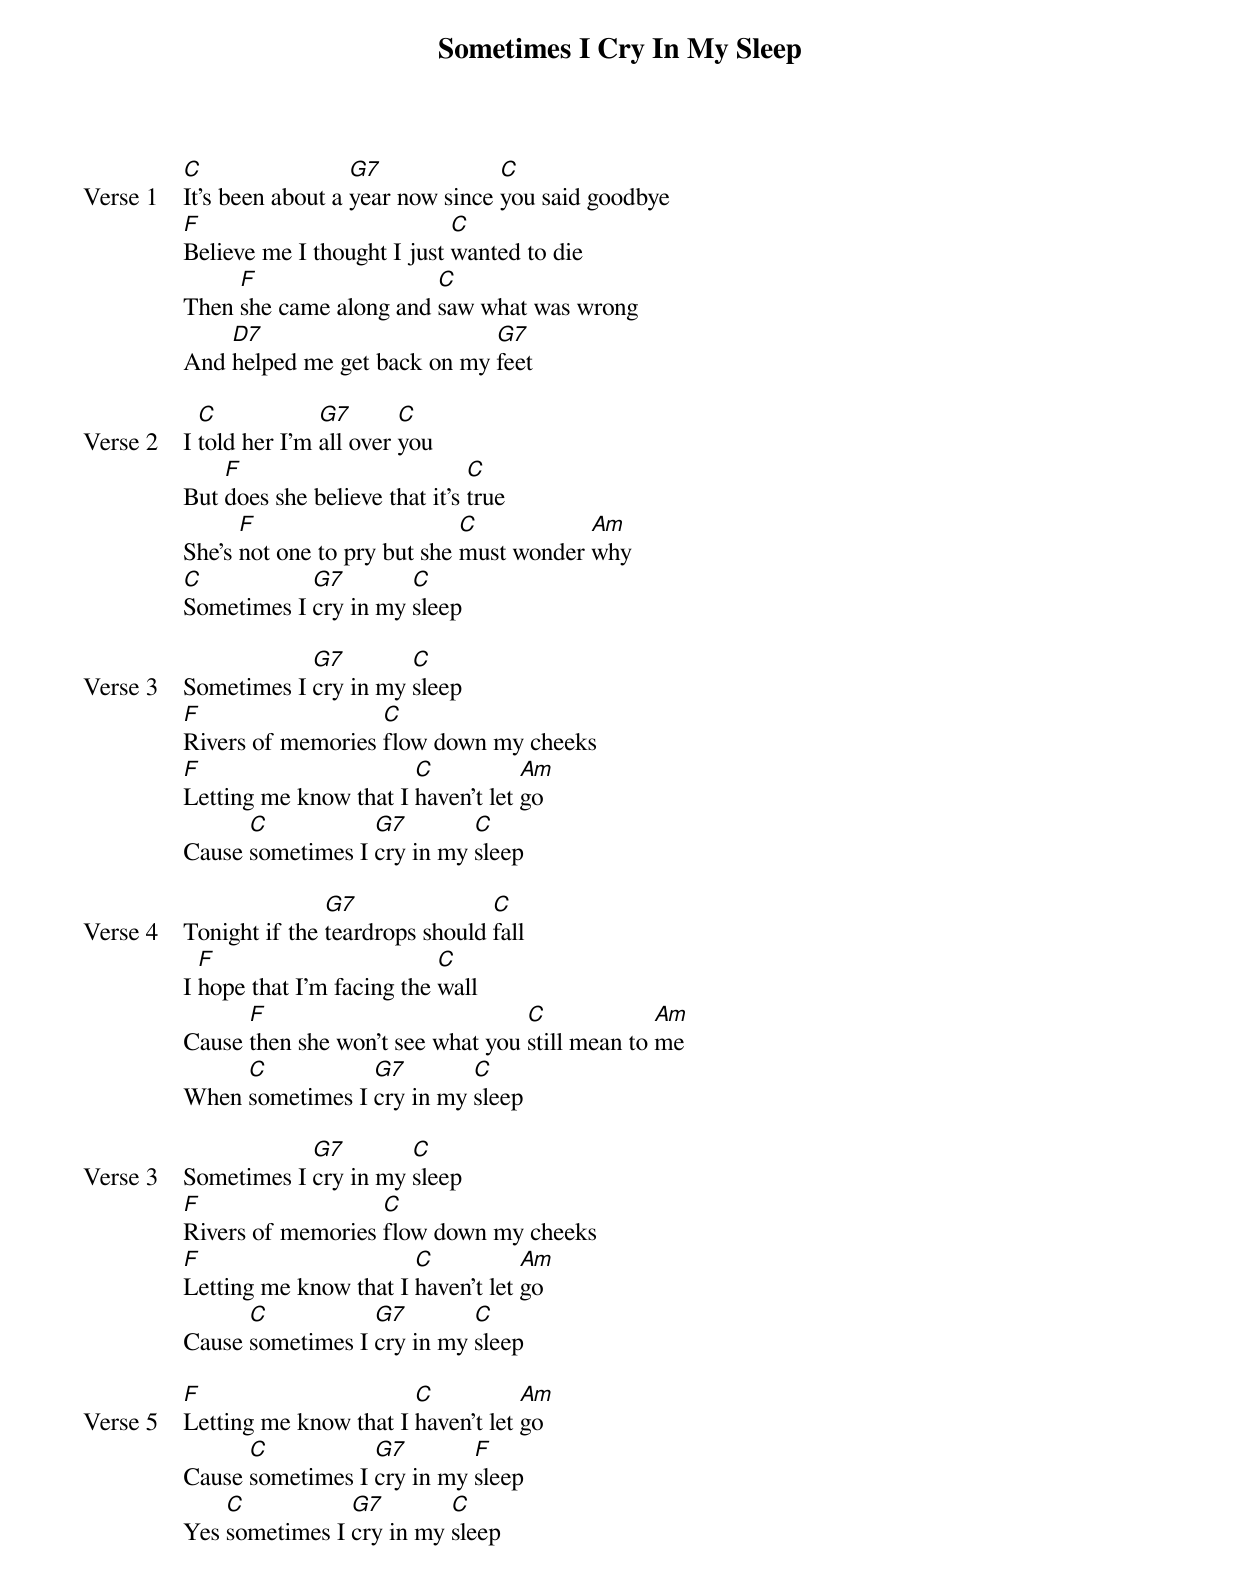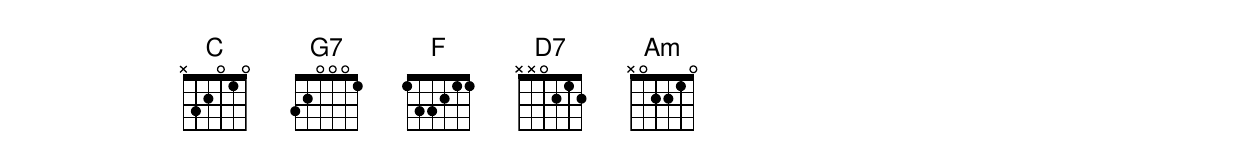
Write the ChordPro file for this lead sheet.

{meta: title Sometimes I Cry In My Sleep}
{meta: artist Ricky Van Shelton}
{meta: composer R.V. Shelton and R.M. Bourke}

{start_of_verse: Verse 1}
[C]It's been about a [G7]year now since [C]you said goodbye
[F]Believe me I thought I just [C]wanted to die
Then [F]she came along and [C]saw what was wrong
And [D7]helped me get back on my [G7]feet
{end_of_verse}

{start_of_verse: Verse 2}
I [C]told her I'm [G7]all over [C]you
But [F]does she believe that it's [C]true
She's [F]not one to pry but she [C]must wonder [Am]why
[C]Sometimes I [G7]cry in my [C]sleep
{end_of_verse}

{start_of_verse: Verse 3}
Sometimes I [G7]cry in my [C]sleep
[F]Rivers of memories [C]flow down my cheeks
[F]Letting me know that I [C]haven't let [Am]go
Cause [C]sometimes I [G7]cry in my [C]sleep
{end_of_verse}

{start_of_verse: Verse 4}
Tonight if the [G7]teardrops should [C]fall
I [F]hope that I'm facing the [C]wall
Cause [F]then she won't see what you [C]still mean to [Am]me
When [C]sometimes I [G7]cry in my [C]sleep
{end_of_verse}

{start_of_verse: Verse 3}
Sometimes I [G7]cry in my [C]sleep
[F]Rivers of memories [C]flow down my cheeks
[F]Letting me know that I [C]haven't let [Am]go
Cause [C]sometimes I [G7]cry in my [C]sleep
{end_of_verse}

{start_of_verse: Verse 5}
[F]Letting me know that I [C]haven't let [Am]go
Cause [C]sometimes I [G7]cry in my [F]sleep
Yes [C]sometimes I [G7]cry in my [C]sleep
{end_of_verse}
